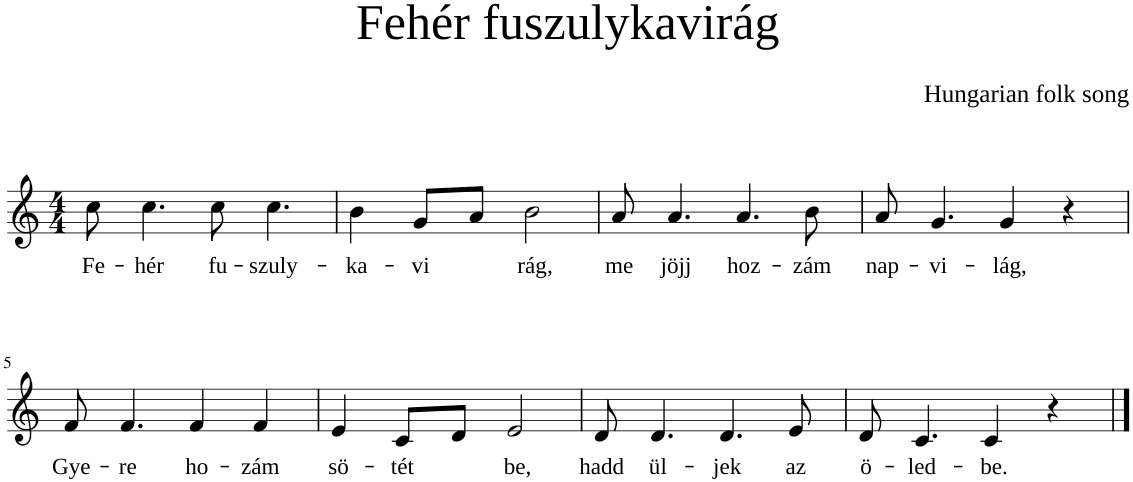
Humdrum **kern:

**kern	**text
*part1	*part1
*staff1	*staff1
*I"Choir	*
*I'Ch	*
*clefG2	*
*k[]	*
*M4/4	*
=1	=1
!	!LO:LY:b
8cc\	Fe-
!	!LO:LY:b
4.cc\	-hér
!	!LO:LY:b
8cc\	fu-
!	!LO:LY:b
4.cc\	-szuly-
=2	=2
!	!LO:LY:b
4b\	-ka-
!	!LO:LY:b
8g/L	-vi
8a/J	.
!	!LO:LY:b
2b\	rág,
=3	=3
!	!LO:LY:b
8a/	me
!	!LO:LY:b
4.a/	jöjj
!	!LO:LY:b
4.a/	hoz-
!	!LO:LY:b
8b\	-zám
=4	=4
!	!LO:LY:b
8a/	nap-
!	!LO:LY:b
4.g/	-vi-
!	!LO:LY:b
4g/	-lág,
4r	.
!!LO:LB:g=z
=5	=5
!	!LO:LY:b
8f/	Gye-
!	!LO:LY:b
4.f/	-re
!	!LO:LY:b
4f/	ho-
!	!LO:LY:b
4f/	-zám
=6	=6
!	!LO:LY:b
4e/	sö-
!	!LO:LY:b
8c/L	tét
8d/J	.
!	!LO:LY:b
2e/	be,
=7	=7
!	!LO:LY:b
8d/	hadd
!	!LO:LY:b
4.d/	ül-
!	!LO:LY:b
4.d/	-jek
!	!LO:LY:b
8e/	az
=8	=8
!	!LO:LY:b
8d/	ö-
!	!LO:LY:b
4.c/	-led-
!	!LO:LY:b
4c/	-be.
4r	.
==	==
*-	*-
